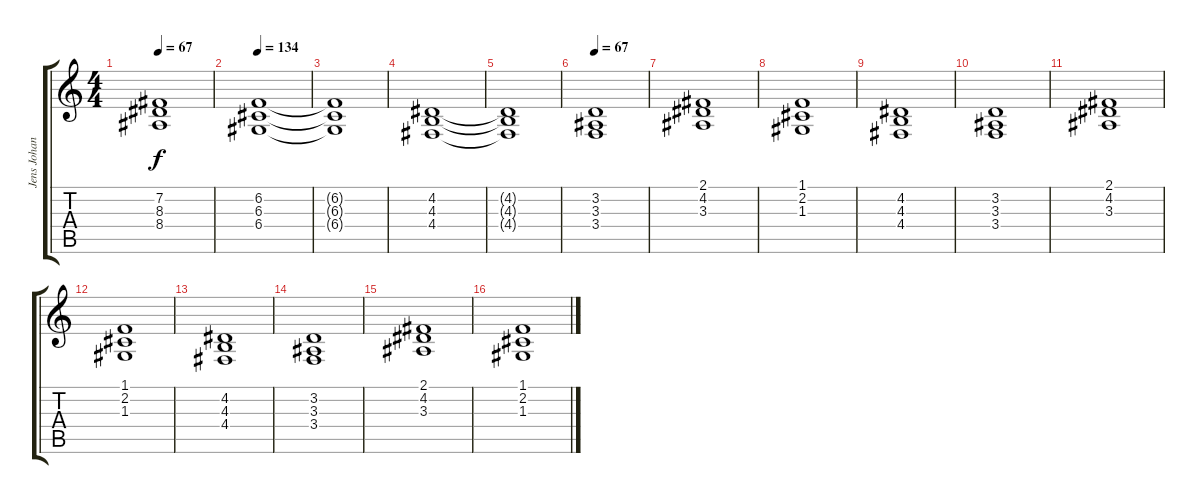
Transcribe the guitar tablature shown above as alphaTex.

\track ("Jens Johansson" "Jens Johan") {instrument synthstrings1}
\staff {score tabs}
\tuning (E4 B3 G3 D3 A2 E2) {hide}
\ts (4 4)
\tempo 67
\clef g2
\ks c
(7.2 8.3 8.4).1{dy f} |
\tempo 134
(6.2 6.3 6.4).1 |
(6.2{t} 6.3{t} 6.4{t}).1 |
(4.2 4.3 4.4).1 |
(4.2{t} 4.3{t} 4.4{t}).1 |
\tempo 67
(3.2 3.3 3.4).1 |
(2.1 4.2 3.3).1 |
(1.1 2.2 1.3).1 |
(4.2 4.3 4.4).1 |
(3.2 3.3 3.4).1 |
(2.1 4.2 3.3).1 |
(1.1 2.2 1.3).1 |
(4.2 4.3 4.4).1 |
(3.2 3.3 3.4).1 |
(2.1 4.2 3.3).1 |
(1.1 2.2 1.3).1
